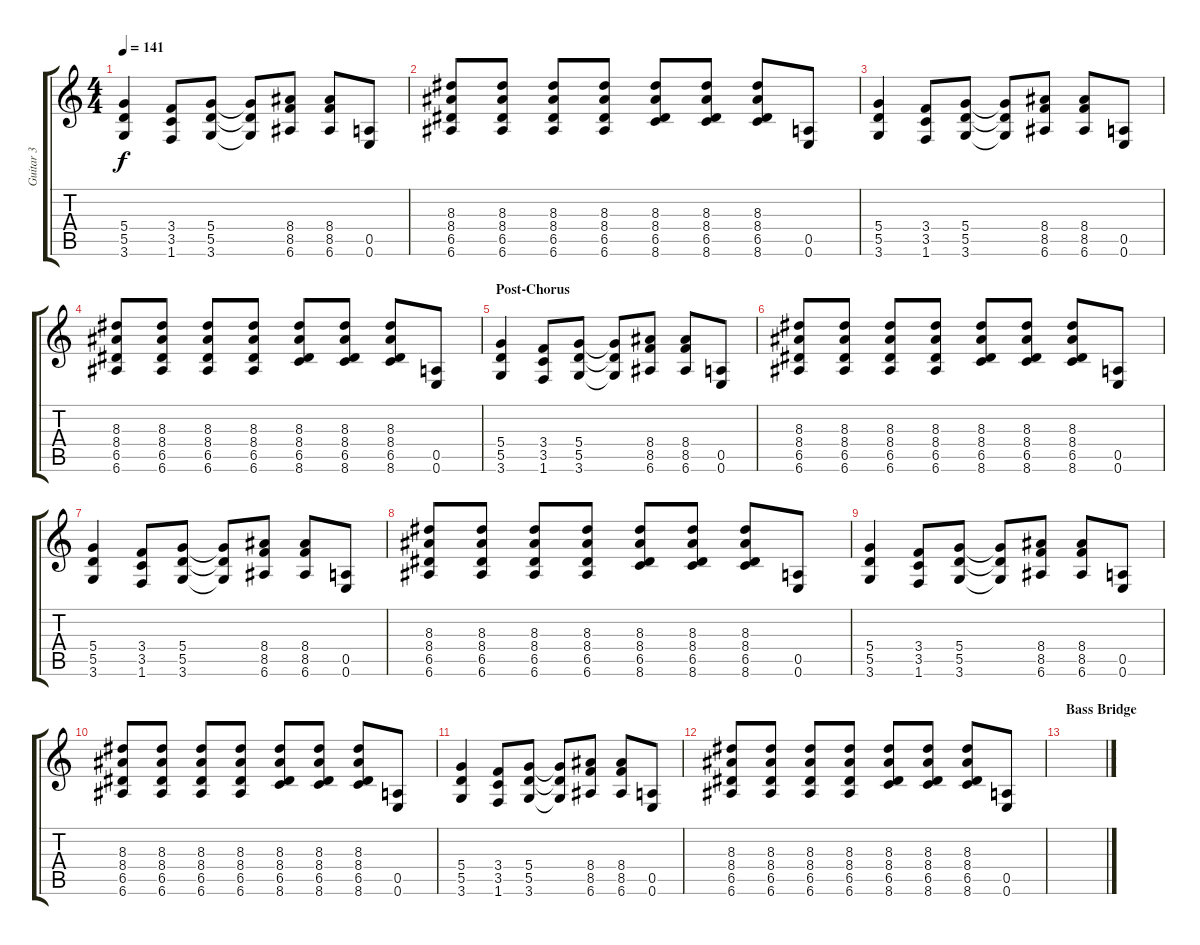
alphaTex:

\track ("Guitar 3" "Guitar 3") {instrument overdrivenguitar}
\staff {score tabs}
\tuning (E4 B3 G3 D3 A2 E2) {hide}
\ts (4 4)
\tempo 141
\clef g2
\ks c
(5.4 5.5 3.6).4{dy f} (3.4 3.5 1.6).8 (5.4 5.5 3.6).8 (5.4{t} 5.5{t} 3.6{t}).8 (8.4 8.5 6.6).8 (8.4 8.5 6.6).8 (0.5 0.6).8 |
(8.3 8.4 6.5 6.6).8 (8.3 8.4 6.5 6.6).8 (8.3 8.4 6.5 6.6).8 (8.3 8.4 6.5 6.6).8 (8.3 8.4 6.5 8.6).8 (8.3 8.4 6.5 8.6).8 (8.3 8.4 6.5 8.6).8 (0.5 0.6).8 |
(5.4 5.5 3.6).4 (3.4 3.5 1.6).8 (5.4 5.5 3.6).8 (5.4{t} 5.5{t} 3.6{t}).8 (8.4 8.5 6.6).8 (8.4 8.5 6.6).8 (0.5 0.6).8 |
(8.3 8.4 6.5 6.6).8 (8.3 8.4 6.5 6.6).8 (8.3 8.4 6.5 6.6).8 (8.3 8.4 6.5 6.6).8 (8.3 8.4 6.5 8.6).8 (8.3 8.4 6.5 8.6).8 (8.3 8.4 6.5 8.6).8 (0.5 0.6).8 |
\section ("" "Post-Chorus")
(5.4 5.5 3.6).4 (3.4 3.5 1.6).8 (5.4 5.5 3.6).8 (5.4{t} 5.5{t} 3.6{t}).8 (8.4 8.5 6.6).8 (8.4 8.5 6.6).8 (0.5 0.6).8 |
(8.3 8.4 6.5 6.6).8 (8.3 8.4 6.5 6.6).8 (8.3 8.4 6.5 6.6).8 (8.3 8.4 6.5 6.6).8 (8.3 8.4 6.5 8.6).8 (8.3 8.4 6.5 8.6).8 (8.3 8.4 6.5 8.6).8 (0.5 0.6).8 |
(5.4 5.5 3.6).4 (3.4 3.5 1.6).8 (5.4 5.5 3.6).8 (5.4{t} 5.5{t} 3.6{t}).8 (8.4 8.5 6.6).8 (8.4 8.5 6.6).8 (0.5 0.6).8 |
(8.3 8.4 6.5 6.6).8 (8.3 8.4 6.5 6.6).8 (8.3 8.4 6.5 6.6).8 (8.3 8.4 6.5 6.6).8 (8.3 8.4 6.5 8.6).8 (8.3 8.4 6.5 8.6).8 (8.3 8.4 6.5 8.6).8 (0.5 0.6).8 |
(5.4 5.5 3.6).4 (3.4 3.5 1.6).8 (5.4 5.5 3.6).8 (5.4{t} 5.5{t} 3.6{t}).8 (8.4 8.5 6.6).8 (8.4 8.5 6.6).8 (0.5 0.6).8 |
(8.3 8.4 6.5 6.6).8 (8.3 8.4 6.5 6.6).8 (8.3 8.4 6.5 6.6).8 (8.3 8.4 6.5 6.6).8 (8.3 8.4 6.5 8.6).8 (8.3 8.4 6.5 8.6).8 (8.3 8.4 6.5 8.6).8 (0.5 0.6).8 |
(5.4 5.5 3.6).4 (3.4 3.5 1.6).8 (5.4 5.5 3.6).8 (5.4{t} 5.5{t} 3.6{t}).8 (8.4 8.5 6.6).8 (8.4 8.5 6.6).8 (0.5 0.6).8 |
(8.3 8.4 6.5 6.6).8 (8.3 8.4 6.5 6.6).8 (8.3 8.4 6.5 6.6).8 (8.3 8.4 6.5 6.6).8 (8.3 8.4 6.5 8.6).8 (8.3 8.4 6.5 8.6).8 (8.3 8.4 6.5 8.6).8 (0.5 0.6).8 |
\section ("" "Bass Bridge")
